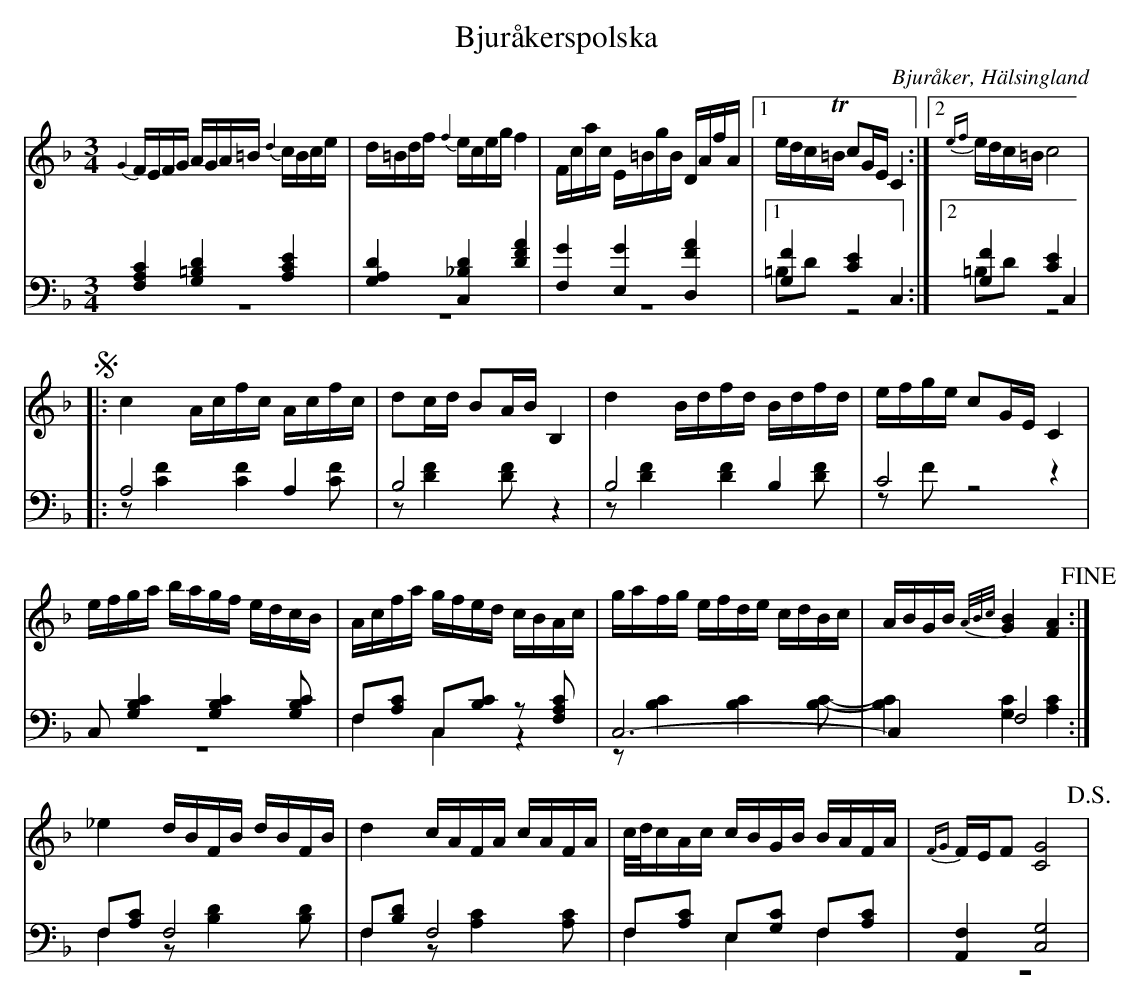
X:1
T: Bjuråkerspolska
O: Bjuråker, Hälsingland
M: 3/4
L: 1/16
K: F
V:1
V:2
V:3 merge
V:1
{G2}FEFG AGA=B {d2}cBce|d=Bdf {f2}eceg f4|Fcac E=BgB DAfA|1 edcT=B c2GE C4:|2 {ef}edc=B c8 |
!segno! |:c4 Acfc Acfc|d2cd B2AB B,4|d4 Bdfd Bdfd|efge c2GE C4|
efga bagf edcB|Acfa gfed cBAc|gafg efde cdBc|ABGB {A/B/c/}[G4B4] [F4A4] !fine!:|
_e4 dBFB dBFB|d4 cAFA cAFA|c/d/cAc cBGB BAFA|{FG}FEF2 [C8G8] !D.S.!|
V:2 clef=bass
[F,4A,4C4] [G,4=B,4D4] [A,4C4E4]|[G,4A,4D4] [C,4_B,4D4] [D4F4A4]|[F,4G4] [E,4G4] [D,4F4A4]|1 [G,4F4] [C4E4] C,4:|2 [G,4F4] [C4E4] C,4 |
|:A,8 A,4|B,8 z4|B,8  B,4|C8 z4|
C,2 [G,4B,4C4] [G,4B,4C4] [G,2B,2C2]|F,2[A,2C2] C,2[B,2C2] z2 [F,2A,2C2]|C,12-|C,4 F,8:|
F,2[A,2C2] F,8|F,2[B,2D2] F,8|F,2[A,2C2] E,2[G,2C2] F,2[A,2C2]|[A,,4F,4] [C,8G,8] |
V:3 clef=bass
z12|z12|z12|1 =B,2D2 z8:|2 =B,2D2 z8|
|:z2 [C4F4] [C4F4] [C2F2]|z2 [D4F4] [D2F2] z4|z2 [D4F4] [D4F4] [D2F2]|z2 F2 z8|
z12|F,4 C,4 z4|z2 [B,4C4] [B,4C4] [B,2C2]-|[B,4C4] [G,4C4] [A,4C4]:|
F,4 z2 [B,4D4] [B,2D2]|F,4 z2 [A,4C4] [A,2C2]|F,4 E,4 F,4|z12|
